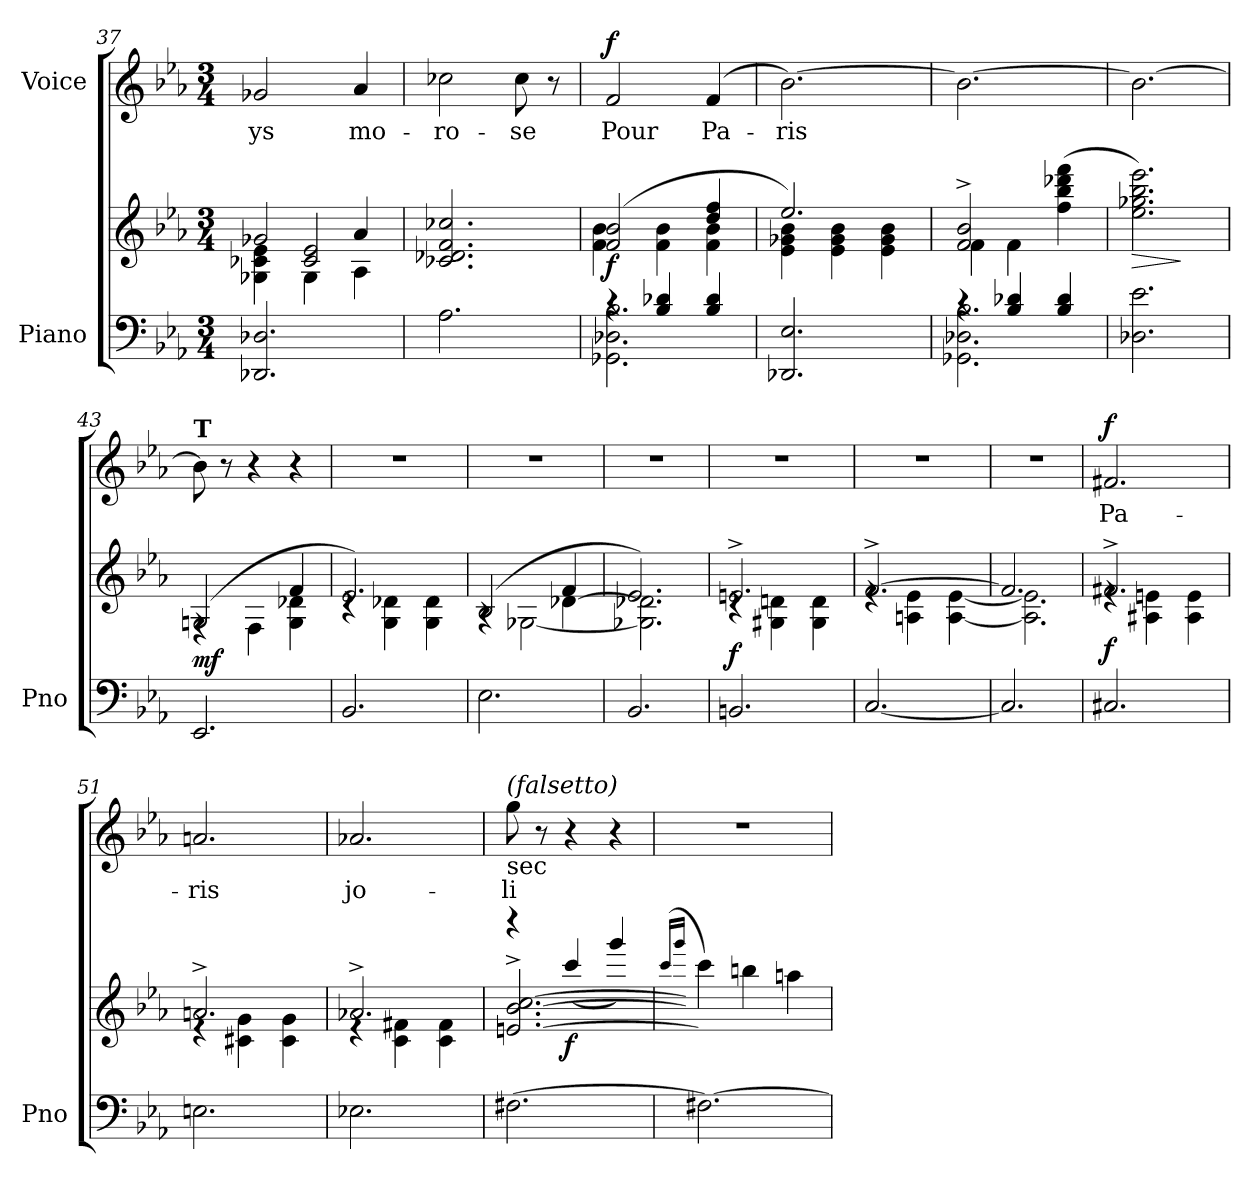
**kern	**kern	**dynam	**kern	**text	**dynam
*part2	*part2	*part2	*part1	*part1	*part1
*staff3	*staff2	*staff2/3	*staff1	*staff1	*staff1
*I"Piano	*	*	*I"Voice	*	*
*I'Pno	*	*	*	*	*
*clefF4	*clefG2	*	*clefG2	*	*
*k[b-e-a-]	*k[b-e-a-]	*	*k[b-e-a-]	*	*
*M3/4	*M3/4	*	*M3/4	*	*
=37	=37	=37	=37	=37	=37
*	*^	*	*	*	*
*	*	*^	*	*	*	*
!	!	!	!	!	!	!LO:LY:b	!
2.DD-X/ 2.D-X/	2g-X/	4G-X\ 4c-X\ 4e-\	4ryy	.	2g-X/	-ys	.
.	.	4G-\	2c-/ 2e-/	.	.	.	.
!	!	!	!	!	!	!LO:LY:b	!
.	4a-/	4A-\	.	.	4a-/	mo-	.
*	*	*v	*v	*	*	*	*
=38	=38	=38	=38	=38	=38	=38
!	!	!	!	!	!LO:LY:b	!
*	*v	*v	*	*	*	*
2.A-\	2.c-X/ 2.d-X/ 2.f/ 2.cc-X/	.	2cc-X\	-ro-	.
!	!	!	!	!LO:LY:b	!
.	.	.	8cc-\	-se	.
.	.	.	8r	.	.
=39	=39	=39	=39	=39	=39
*^	*^	*	*	*	*
!	!	!	!	!LO:DY:b	!	!LO:LY:b	!LO:DY:a
4rc	2.GG-X\ 2.D-X\ 2.B-\	(>2f/ 2b-/	4f\ 4b-\	f	2f/	Pour	f
4B-/ 4d-X/	.	.	4f\ 4b-\	.	.	.	.
!	!	!	!	!	!	!LO:LY:b	!
4B-/ 4d-/	.	4dd/ 4ff/	4f\ 4b-\	.	(>4f/	Pa-	.
*v	*v	*	*	*	*	*	*
=40	=40	=40	=40	=40	=40	=40
!	!	!	!	!	!LO:LY:b	!
2.DD-X/ 2.E-/	2.ee-/)	4e-\ 4g-X\ 4b-\	.	[2.b-\)	-ris	.
.	.	4e-\ 4g-\ 4b-\	.	.	.	.
.	.	4e-\ 4g-\ 4b-\	.	.	.	.
!!LO:LB:g=z
=41	=41	=41	=41	=41	=41	=41
*^	*	*	*	*	*	*
4rc	2.GG-X\ 2.D-X\ 2.B-\	2f/^ 2b-/^	4f\	.	2.b-\_	.	.
4B-/ 4d-X/	.	.	4f\	.	.	.	.
4B-/ 4d-/	.	(>4ff\ 4bb-\ 4ddd-X\ 4fff\	4ryy	.	.	.	.
*v	*v	*	*	*	*	*	*
=42	=42	=42	=42	=42	=42	=42
!	!	!	!LO:HP:b	!	!	!
*	*v	*v	*	*	*	*
2.D-X\ 2.e-\	2.ee-\ 2.gg-X\ 2.bb-\ 2.eee-\)	>	2.b-\_	.	.
.	.	]	.	.	.
=43	=43	=43	=43	=43	=43
*	*^	*	*	*	*
!	!	!	!	!LO:TX:a:B:t=T	!	!
!	!	!	!LO:DY:a=2	!	!	!
2.EE-/	(>2Gn/	4rF	mf	8b-\]	.	.
.	.	.	.	8r	.	.
.	.	4F\	.	4r	.	.
.	4f/	4G\ 4d-X\	.	4r	.	.
=44	=44	=44	=44	=44	=44	=44
2.BB-/	2.e-/)	4rc	.	2.r	.	.
.	.	4G\ 4d-X\	.	.	.	.
.	.	4G\ 4d-\	.	.	.	.
=45	=45	=45	=45	=45	=45	=45
*	*	*^	*	*	*	*
2.E-\	(>2B-/	4rA	2ryy	.	2.r	.	.
.	.	[2G-X\	.	.	.	.	.
.	4f/	.	[4d-X\	.	.	.	.
*	*	*v	*v	*	*	*	*
=46	=46	=46	=46	=46	=46	=46
2.BB-/	2.e-/)	2.G-X\] 2.d-X\]	.	2.r	.	.
=47	=47	=47	=47	=47	=47	=47
!	!	!	!LO:DY:a=2	!	!	!
2.BBn/	2.en^/	4rc	f	2.r	.	.
.	.	4G#X\ 4dn\	.	.	.	.
.	.	4G#\ 4d\	.	.	.	.
!!LO:PB:g=z
=48	=48	=48	=48	=48	=48	=48
[2.C/	[2.f^/	4re	.	2.r	.	.
.	.	4An\ 4e-\	.	.	.	.
.	.	[4A\ [4e-\	.	.	.	.
=49	=49	=49	=49	=49	=49	=49
2.C/]	2.f/]	2.A\] 2.e-\]	.	2.r	.	.
=50	=50	=50	=50	=50	=50	=50
!	!	!	!LO:DY:a=2	!	!LO:LY:b	!LO:DY:a
2.C#X/	2.f#X^/	4re	f	2.f#X/	Pa-	f
.	.	4A#X\ 4en\	.	.	.	.
.	.	4A#\ 4e\	.	.	.	.
=51	=51	=51	=51	=51	=51	=51
!	!	!	!	!	!LO:LY:b	!
2.En\	2.an^/	4re	.	2.an/	-ris	.
.	.	4c#X\ 4g\	.	.	.	.
.	.	4c#\ 4g\	.	.	.	.
=52	=52	=52	=52	=52	=52	=52
!	!	!	!	!	!LO:LY:b	!
2.E-X\	2.a-X^/	4re	.	2.a-X/	jo-	.
.	.	4c\ 4f#X\	.	.	.	.
.	.	4c\ 4f#\	.	.	.	.
=53	=53	=53	=53	=53	=53	=53
!	!	!	!	!LO:TX:a:i:t=(falsetto)	!	!
!	!	!	!	!LO:TX:b:t=sec	!	!
!	!	!	!	!	!LO:LY:b	!
[2.F#X\	[2.en/^ [2.b-/^ [2.cc/^	4rdddd	.	8gg\	-li	.
.	.	.	.	8r	.	.
!	!	!	!LO:DY:b	!	!	!
.	.	(>4ccc/	f	4r	.	.
.	.	4ggg/)	.	4r	.	.
!!LO:LB:g=z
=54	=54	=54	=54	=54	=54	=54
.	(<16qccc/LL	.	.	.	.	.
.	16qggg/JJ	.	.	.	.	.
2.F#X\_	4ccc\)	4en/yy] 4b-/yy] 4cc/yy]	.	2.r	.	.
.	4bbn\	2ryy	.	.	.	.
.	4aan\	.	.	.	.	.
*	*v	*v	*	*	*	*
=	=	=	=	=	=
*-	*-	*-	*-	*-	*-
